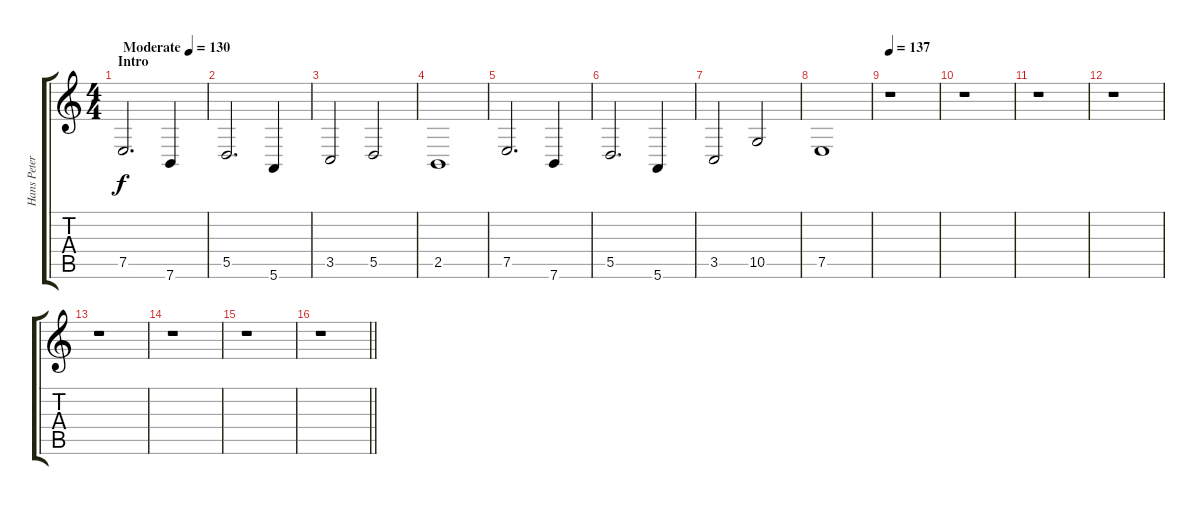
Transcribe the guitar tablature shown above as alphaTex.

\track ("Hans Peter Katzenburg" "Hans Peter") {instrument choiraahs}
\staff {score tabs}
\tuning (E4 B3 G3 D3 A2 E2) {hide}
\ts (4 4)
\section ("" "Intro")
\tempo (130 "Moderate")
\clef g2
\ks c
7.5.2{d dy f instrument choiraahs} 7.6.4 |
5.5.2{d} 5.6.4 |
3.5.2 5.5.2 |
2.5.1 |
7.5.2{d} 7.6.4 |
5.5.2{d} 5.6.4 |
3.5.2 10.5.2 |
7.5.1 |
\tempo 137
r.1 |
r.1 |
r.1 |
r.1 |
r.1 |
r.1 |
r.1 |
\barLineRight lightlight
r.1
